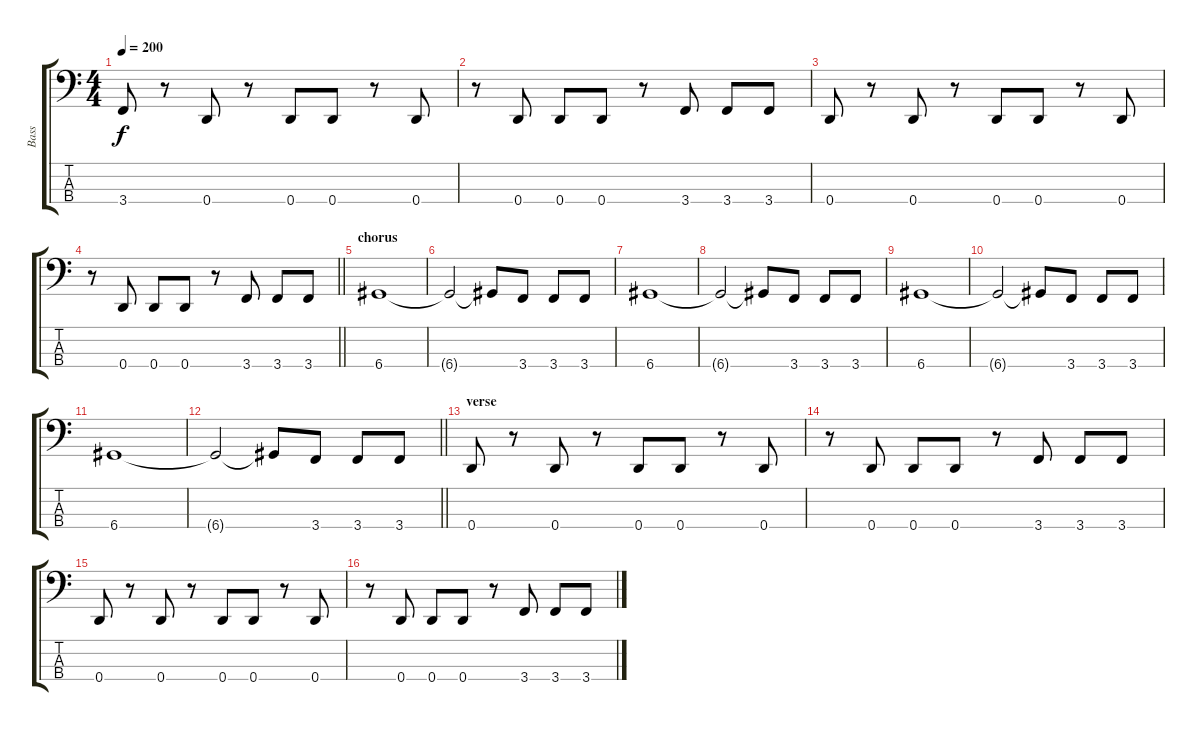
\track ("Bass" "Bass") {instrument electricbassfinger}
\staff {score tabs}
\tuning (G2 D2 A1 D1) {hide}
\ts (4 4)
\tempo 200
\clef f4
\ks c
3.4.8{dy f} r.8 0.4.8 r.8 0.4.8 0.4.8 r.8 0.4.8 |
r.8 0.4.8 0.4.8 0.4.8 r.8 3.4.8 3.4.8 3.4.8 |
0.4.8 r.8 0.4.8 r.8 0.4.8 0.4.8 r.8 0.4.8 |
\barLineRight lightlight
r.8 0.4.8 0.4.8 0.4.8 r.8 3.4.8 3.4.8 3.4.8 |
\section ("" "chorus")
6.4.1 |
6.4{t}.2 6.4{t}.8 3.4.8 3.4.8 3.4.8 |
6.4.1 |
6.4{t}.2 6.4{t}.8 3.4.8 3.4.8 3.4.8 |
6.4.1 |
6.4{t}.2 6.4{t}.8 3.4.8 3.4.8 3.4.8 |
6.4.1 |
\barLineRight lightlight
6.4{t}.2 6.4{t}.8 3.4.8 3.4.8 3.4.8 |
\section ("" "verse")
0.4.8 r.8 0.4.8 r.8 0.4.8 0.4.8 r.8 0.4.8 |
r.8 0.4.8 0.4.8 0.4.8 r.8 3.4.8 3.4.8 3.4.8 |
0.4.8 r.8 0.4.8 r.8 0.4.8 0.4.8 r.8 0.4.8 |
r.8 0.4.8 0.4.8 0.4.8 r.8 3.4.8 3.4.8 3.4.8
